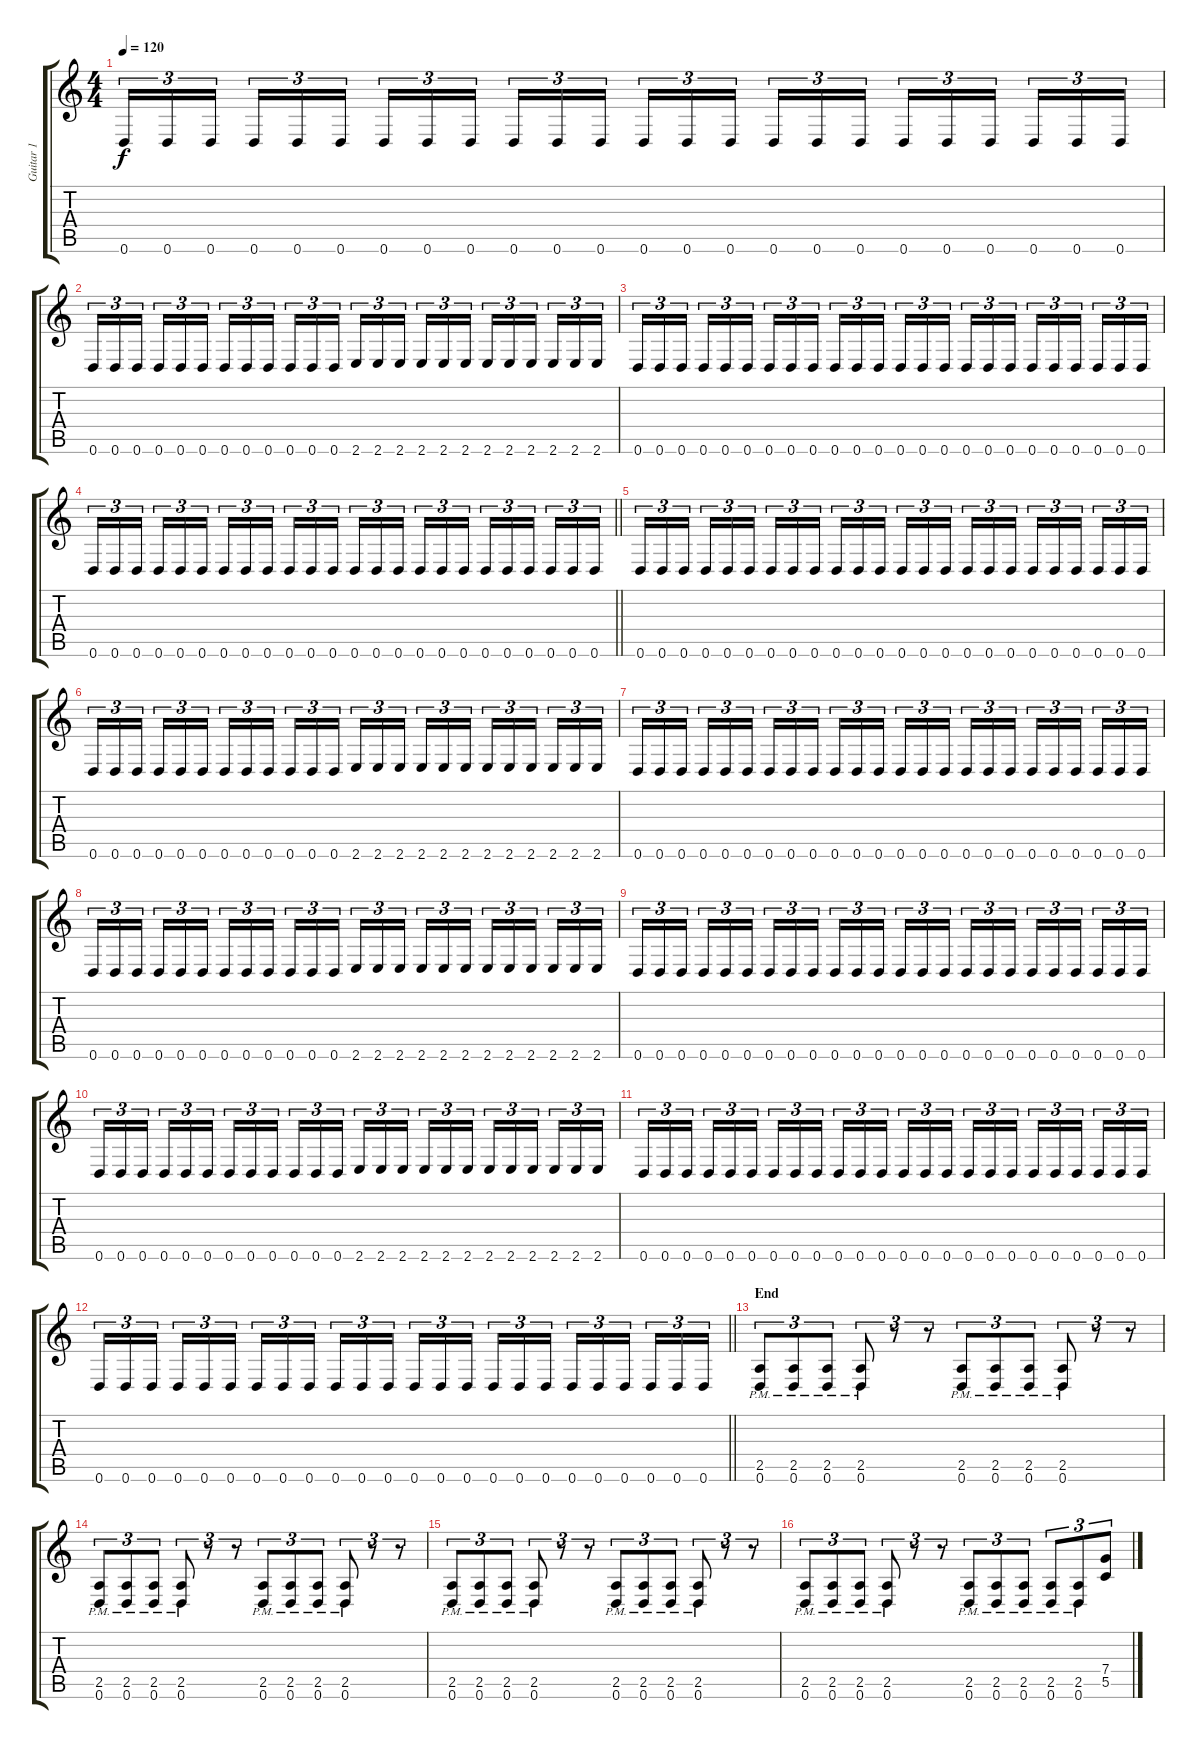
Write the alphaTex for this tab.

\track ("Guitar 1" "Guitar 1") {instrument distortionguitar}
\staff {score tabs}
\tuning (D4 A3 F3 C3 G2 D2) {hide}
\ts (4 4)
\tempo 120
\clef g2
\ks c
0.6.16{tu (3 2) dy f} 0.6.16{tu (3 2)} 0.6.16{tu (3 2) beam splitsecondary} 0.6.16{tu (3 2)} 0.6.16{tu (3 2)} 0.6.16{tu (3 2)} 0.6.16{tu (3 2)} 0.6.16{tu (3 2)} 0.6.16{tu (3 2) beam splitsecondary} 0.6.16{tu (3 2)} 0.6.16{tu (3 2)} 0.6.16{tu (3 2)} 0.6.16{tu (3 2)} 0.6.16{tu (3 2)} 0.6.16{tu (3 2) beam splitsecondary} 0.6.16{tu (3 2)} 0.6.16{tu (3 2)} 0.6.16{tu (3 2)} 0.6.16{tu (3 2)} 0.6.16{tu (3 2)} 0.6.16{tu (3 2) beam splitsecondary} 0.6.16{tu (3 2)} 0.6.16{tu (3 2)} 0.6.16{tu (3 2)} |
0.6.16{tu (3 2)} 0.6.16{tu (3 2)} 0.6.16{tu (3 2) beam splitsecondary} 0.6.16{tu (3 2)} 0.6.16{tu (3 2)} 0.6.16{tu (3 2)} 0.6.16{tu (3 2)} 0.6.16{tu (3 2)} 0.6.16{tu (3 2) beam splitsecondary} 0.6.16{tu (3 2)} 0.6.16{tu (3 2)} 0.6.16{tu (3 2)} 2.6.16{tu (3 2)} 2.6.16{tu (3 2)} 2.6.16{tu (3 2) beam splitsecondary} 2.6.16{tu (3 2)} 2.6.16{tu (3 2)} 2.6.16{tu (3 2)} 2.6.16{tu (3 2)} 2.6.16{tu (3 2)} 2.6.16{tu (3 2) beam splitsecondary} 2.6.16{tu (3 2)} 2.6.16{tu (3 2)} 2.6.16{tu (3 2)} |
0.6.16{tu (3 2)} 0.6.16{tu (3 2)} 0.6.16{tu (3 2) beam splitsecondary} 0.6.16{tu (3 2)} 0.6.16{tu (3 2)} 0.6.16{tu (3 2)} 0.6.16{tu (3 2)} 0.6.16{tu (3 2)} 0.6.16{tu (3 2) beam splitsecondary} 0.6.16{tu (3 2)} 0.6.16{tu (3 2)} 0.6.16{tu (3 2)} 0.6.16{tu (3 2)} 0.6.16{tu (3 2)} 0.6.16{tu (3 2) beam splitsecondary} 0.6.16{tu (3 2)} 0.6.16{tu (3 2)} 0.6.16{tu (3 2)} 0.6.16{tu (3 2)} 0.6.16{tu (3 2)} 0.6.16{tu (3 2) beam splitsecondary} 0.6.16{tu (3 2)} 0.6.16{tu (3 2)} 0.6.16{tu (3 2)} |
\barLineRight lightlight
0.6.16{tu (3 2)} 0.6.16{tu (3 2)} 0.6.16{tu (3 2) beam splitsecondary} 0.6.16{tu (3 2)} 0.6.16{tu (3 2)} 0.6.16{tu (3 2)} 0.6.16{tu (3 2)} 0.6.16{tu (3 2)} 0.6.16{tu (3 2) beam splitsecondary} 0.6.16{tu (3 2)} 0.6.16{tu (3 2)} 0.6.16{tu (3 2)} 0.6.16{tu (3 2)} 0.6.16{tu (3 2)} 0.6.16{tu (3 2) beam splitsecondary} 0.6.16{tu (3 2)} 0.6.16{tu (3 2)} 0.6.16{tu (3 2)} 0.6.16{tu (3 2)} 0.6.16{tu (3 2)} 0.6.16{tu (3 2) beam splitsecondary} 0.6.16{tu (3 2)} 0.6.16{tu (3 2)} 0.6.16{tu (3 2)} |
\section ("" "")
0.6.16{tu (3 2)} 0.6.16{tu (3 2)} 0.6.16{tu (3 2) beam splitsecondary} 0.6.16{tu (3 2)} 0.6.16{tu (3 2)} 0.6.16{tu (3 2)} 0.6.16{tu (3 2)} 0.6.16{tu (3 2)} 0.6.16{tu (3 2) beam splitsecondary} 0.6.16{tu (3 2)} 0.6.16{tu (3 2)} 0.6.16{tu (3 2)} 0.6.16{tu (3 2)} 0.6.16{tu (3 2)} 0.6.16{tu (3 2) beam splitsecondary} 0.6.16{tu (3 2)} 0.6.16{tu (3 2)} 0.6.16{tu (3 2)} 0.6.16{tu (3 2)} 0.6.16{tu (3 2)} 0.6.16{tu (3 2) beam splitsecondary} 0.6.16{tu (3 2)} 0.6.16{tu (3 2)} 0.6.16{tu (3 2)} |
0.6.16{tu (3 2)} 0.6.16{tu (3 2)} 0.6.16{tu (3 2) beam splitsecondary} 0.6.16{tu (3 2)} 0.6.16{tu (3 2)} 0.6.16{tu (3 2)} 0.6.16{tu (3 2)} 0.6.16{tu (3 2)} 0.6.16{tu (3 2) beam splitsecondary} 0.6.16{tu (3 2)} 0.6.16{tu (3 2)} 0.6.16{tu (3 2)} 2.6.16{tu (3 2)} 2.6.16{tu (3 2)} 2.6.16{tu (3 2) beam splitsecondary} 2.6.16{tu (3 2)} 2.6.16{tu (3 2)} 2.6.16{tu (3 2)} 2.6.16{tu (3 2)} 2.6.16{tu (3 2)} 2.6.16{tu (3 2) beam splitsecondary} 2.6.16{tu (3 2)} 2.6.16{tu (3 2)} 2.6.16{tu (3 2)} |
0.6.16{tu (3 2)} 0.6.16{tu (3 2)} 0.6.16{tu (3 2) beam splitsecondary} 0.6.16{tu (3 2)} 0.6.16{tu (3 2)} 0.6.16{tu (3 2)} 0.6.16{tu (3 2)} 0.6.16{tu (3 2)} 0.6.16{tu (3 2) beam splitsecondary} 0.6.16{tu (3 2)} 0.6.16{tu (3 2)} 0.6.16{tu (3 2)} 0.6.16{tu (3 2)} 0.6.16{tu (3 2)} 0.6.16{tu (3 2) beam splitsecondary} 0.6.16{tu (3 2)} 0.6.16{tu (3 2)} 0.6.16{tu (3 2)} 0.6.16{tu (3 2)} 0.6.16{tu (3 2)} 0.6.16{tu (3 2) beam splitsecondary} 0.6.16{tu (3 2)} 0.6.16{tu (3 2)} 0.6.16{tu (3 2)} |
0.6.16{tu (3 2)} 0.6.16{tu (3 2)} 0.6.16{tu (3 2) beam splitsecondary} 0.6.16{tu (3 2)} 0.6.16{tu (3 2)} 0.6.16{tu (3 2)} 0.6.16{tu (3 2)} 0.6.16{tu (3 2)} 0.6.16{tu (3 2) beam splitsecondary} 0.6.16{tu (3 2)} 0.6.16{tu (3 2)} 0.6.16{tu (3 2)} 2.6.16{tu (3 2)} 2.6.16{tu (3 2)} 2.6.16{tu (3 2) beam splitsecondary} 2.6.16{tu (3 2)} 2.6.16{tu (3 2)} 2.6.16{tu (3 2)} 2.6.16{tu (3 2)} 2.6.16{tu (3 2)} 2.6.16{tu (3 2) beam splitsecondary} 2.6.16{tu (3 2)} 2.6.16{tu (3 2)} 2.6.16{tu (3 2)} |
0.6.16{tu (3 2)} 0.6.16{tu (3 2)} 0.6.16{tu (3 2) beam splitsecondary} 0.6.16{tu (3 2)} 0.6.16{tu (3 2)} 0.6.16{tu (3 2)} 0.6.16{tu (3 2)} 0.6.16{tu (3 2)} 0.6.16{tu (3 2) beam splitsecondary} 0.6.16{tu (3 2)} 0.6.16{tu (3 2)} 0.6.16{tu (3 2)} 0.6.16{tu (3 2)} 0.6.16{tu (3 2)} 0.6.16{tu (3 2) beam splitsecondary} 0.6.16{tu (3 2)} 0.6.16{tu (3 2)} 0.6.16{tu (3 2)} 0.6.16{tu (3 2)} 0.6.16{tu (3 2)} 0.6.16{tu (3 2) beam splitsecondary} 0.6.16{tu (3 2)} 0.6.16{tu (3 2)} 0.6.16{tu (3 2)} |
0.6.16{tu (3 2)} 0.6.16{tu (3 2)} 0.6.16{tu (3 2) beam splitsecondary} 0.6.16{tu (3 2)} 0.6.16{tu (3 2)} 0.6.16{tu (3 2)} 0.6.16{tu (3 2)} 0.6.16{tu (3 2)} 0.6.16{tu (3 2) beam splitsecondary} 0.6.16{tu (3 2)} 0.6.16{tu (3 2)} 0.6.16{tu (3 2)} 2.6.16{tu (3 2)} 2.6.16{tu (3 2)} 2.6.16{tu (3 2) beam splitsecondary} 2.6.16{tu (3 2)} 2.6.16{tu (3 2)} 2.6.16{tu (3 2)} 2.6.16{tu (3 2)} 2.6.16{tu (3 2)} 2.6.16{tu (3 2) beam splitsecondary} 2.6.16{tu (3 2)} 2.6.16{tu (3 2)} 2.6.16{tu (3 2)} |
0.6.16{tu (3 2)} 0.6.16{tu (3 2)} 0.6.16{tu (3 2) beam splitsecondary} 0.6.16{tu (3 2)} 0.6.16{tu (3 2)} 0.6.16{tu (3 2)} 0.6.16{tu (3 2)} 0.6.16{tu (3 2)} 0.6.16{tu (3 2) beam splitsecondary} 0.6.16{tu (3 2)} 0.6.16{tu (3 2)} 0.6.16{tu (3 2)} 0.6.16{tu (3 2)} 0.6.16{tu (3 2)} 0.6.16{tu (3 2) beam splitsecondary} 0.6.16{tu (3 2)} 0.6.16{tu (3 2)} 0.6.16{tu (3 2)} 0.6.16{tu (3 2)} 0.6.16{tu (3 2)} 0.6.16{tu (3 2) beam splitsecondary} 0.6.16{tu (3 2)} 0.6.16{tu (3 2)} 0.6.16{tu (3 2)} |
\barLineRight lightlight
0.6.16{tu (3 2)} 0.6.16{tu (3 2)} 0.6.16{tu (3 2) beam splitsecondary} 0.6.16{tu (3 2)} 0.6.16{tu (3 2)} 0.6.16{tu (3 2)} 0.6.16{tu (3 2)} 0.6.16{tu (3 2)} 0.6.16{tu (3 2) beam splitsecondary} 0.6.16{tu (3 2)} 0.6.16{tu (3 2)} 0.6.16{tu (3 2)} 0.6.16{tu (3 2)} 0.6.16{tu (3 2)} 0.6.16{tu (3 2) beam splitsecondary} 0.6.16{tu (3 2)} 0.6.16{tu (3 2)} 0.6.16{tu (3 2)} 0.6.16{tu (3 2)} 0.6.16{tu (3 2)} 0.6.16{tu (3 2) beam splitsecondary} 0.6.16{tu (3 2)} 0.6.16{tu (3 2)} 0.6.16{tu (3 2)} |
\section ("" "End")
(2.5{pm} 0.6{pm}).8{tu (3 2)} (2.5{pm} 0.6{pm}).8{tu (3 2)} (2.5{pm} 0.6{pm}).8{tu (3 2)} (2.5{pm} 0.6{pm}).8{tu (3 2)} r.8{tu (3 2)} r.8{tu (3 2)} (2.5{pm} 0.6{pm}).8{tu (3 2)} (2.5{pm} 0.6{pm}).8{tu (3 2)} (2.5{pm} 0.6{pm}).8{tu (3 2)} (2.5{pm} 0.6{pm}).8{tu (3 2)} r.8{tu (3 2)} r.8{tu (3 2)} |
(2.5{pm} 0.6{pm}).8{tu (3 2)} (2.5{pm} 0.6{pm}).8{tu (3 2)} (2.5{pm} 0.6{pm}).8{tu (3 2)} (2.5{pm} 0.6{pm}).8{tu (3 2)} r.8{tu (3 2)} r.8{tu (3 2)} (2.5{pm} 0.6{pm}).8{tu (3 2)} (2.5{pm} 0.6{pm}).8{tu (3 2)} (2.5{pm} 0.6{pm}).8{tu (3 2)} (2.5{pm} 0.6{pm}).8{tu (3 2)} r.8{tu (3 2)} r.8{tu (3 2)} |
(2.5{pm} 0.6{pm}).8{tu (3 2)} (2.5{pm} 0.6{pm}).8{tu (3 2)} (2.5{pm} 0.6{pm}).8{tu (3 2)} (2.5{pm} 0.6{pm}).8{tu (3 2)} r.8{tu (3 2)} r.8{tu (3 2)} (2.5{pm} 0.6{pm}).8{tu (3 2)} (2.5{pm} 0.6{pm}).8{tu (3 2)} (2.5{pm} 0.6{pm}).8{tu (3 2)} (2.5{pm} 0.6{pm}).8{tu (3 2)} r.8{tu (3 2)} r.8{tu (3 2)} |
(2.5{pm} 0.6{pm}).8{tu (3 2)} (2.5{pm} 0.6{pm}).8{tu (3 2)} (2.5{pm} 0.6{pm}).8{tu (3 2)} (2.5{pm} 0.6{pm}).8{tu (3 2)} r.8{tu (3 2)} r.8{tu (3 2)} (2.5{pm} 0.6{pm}).8{tu (3 2)} (2.5{pm} 0.6{pm}).8{tu (3 2)} (2.5{pm} 0.6{pm}).8{tu (3 2)} (2.5{pm} 0.6{pm}).8{tu (3 2)} (2.5{pm} 0.6{pm}).8{tu (3 2)} (7.4 5.5).8{tu (3 2)}
